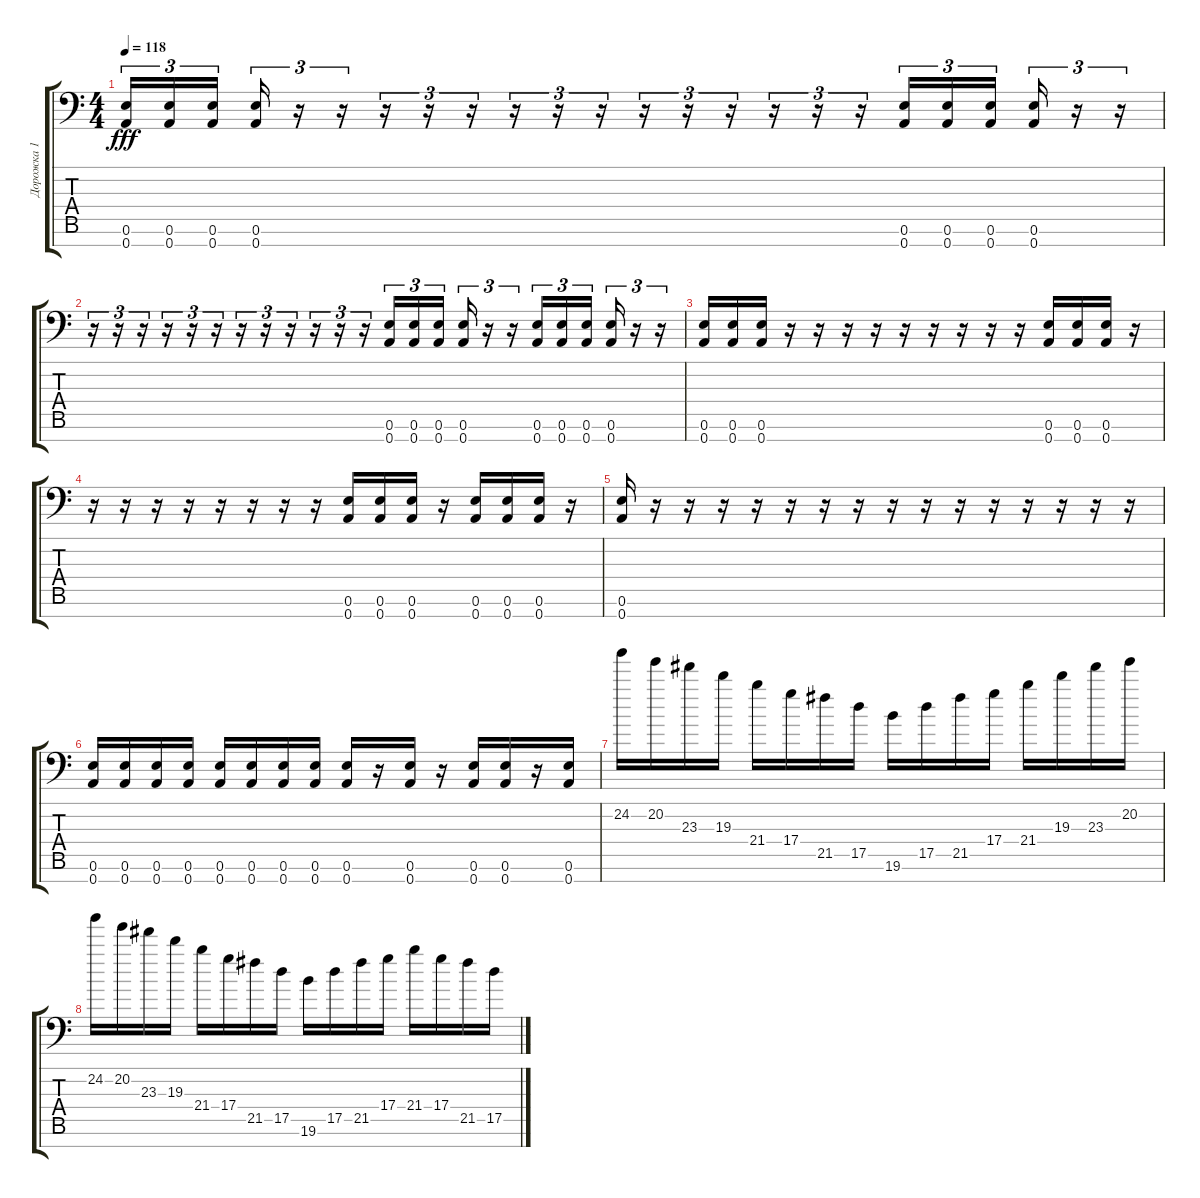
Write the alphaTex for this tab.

\track ("Дорожка 1" "Дорожка 1") {instrument distortionguitar}
\staff {score tabs}
\tuning (E4 B3 G3 D3 A2 E2 A1) {hide}
\ts (4 4)
\tempo 118
\clef f4
\ks c
(0.6 0.7).16{tu (3 2) dy fff} (0.6 0.7).16{tu (3 2)} (0.6 0.7).16{tu (3 2) beam splitsecondary} (0.6 0.7).16{tu (3 2)} r.16{tu (3 2)} r.16{tu (3 2)} r.16{tu (3 2)} r.16{tu (3 2)} r.16{tu (3 2)} r.16{tu (3 2)} r.16{tu (3 2)} r.16{tu (3 2)} r.16{tu (3 2)} r.16{tu (3 2)} r.16{tu (3 2)} r.16{tu (3 2)} r.16{tu (3 2)} r.16{tu (3 2)} (0.6 0.7).16{tu (3 2)} (0.6 0.7).16{tu (3 2)} (0.6 0.7).16{tu (3 2) beam splitsecondary} (0.6 0.7).16{tu (3 2)} r.16{tu (3 2)} r.16{tu (3 2)} |
r.16{tu (3 2)} r.16{tu (3 2)} r.16{tu (3 2)} r.16{tu (3 2)} r.16{tu (3 2)} r.16{tu (3 2)} r.16{tu (3 2)} r.16{tu (3 2)} r.16{tu (3 2)} r.16{tu (3 2)} r.16{tu (3 2)} r.16{tu (3 2)} (0.6 0.7).16{tu (3 2)} (0.6 0.7).16{tu (3 2)} (0.6 0.7).16{tu (3 2) beam splitsecondary} (0.6 0.7).16{tu (3 2)} r.16{tu (3 2)} r.16{tu (3 2)} (0.6 0.7).16{tu (3 2)} (0.6 0.7).16{tu (3 2)} (0.6 0.7).16{tu (3 2) beam splitsecondary} (0.6 0.7).16{tu (3 2)} r.16{tu (3 2)} r.16{tu (3 2)} |
(0.6 0.7).16 (0.6 0.7).16 (0.6 0.7).16 r.16 r.16 r.16 r.16 r.16 r.16 r.16 r.16 r.16 (0.6 0.7).16 (0.6 0.7).16 (0.6 0.7).16 r.16 |
r.16 r.16 r.16 r.16 r.16 r.16 r.16 r.16 (0.6 0.7).16 (0.6 0.7).16 (0.6 0.7).16 r.16 (0.6 0.7).16 (0.6 0.7).16 (0.6 0.7).16 r.16 |
(0.6 0.7).16 r.16 r.16 r.16 r.16 r.16 r.16 r.16 r.16 r.16 r.16 r.16 r.16 r.16 r.16 r.16 |
(0.6 0.7).16 (0.6 0.7).16 (0.6 0.7).16 (0.6 0.7).16 (0.6 0.7).16 (0.6 0.7).16 (0.6 0.7).16 (0.6 0.7).16 (0.6 0.7).16 r.16 (0.6 0.7).16 r.16 (0.6 0.7).16 (0.6 0.7).16 r.16 (0.6 0.7).16 |
24.2.16 20.2.16 23.3.16 19.3.16 21.4.16 17.4.16 21.5.16 17.5.16 19.6.16 17.5.16 21.5.16 17.4.16 21.4.16 19.3.16 23.3.16 20.2.16 |
24.2.16 20.2.16 23.3.16 19.3.16 21.4.16 17.4.16 21.5.16 17.5.16 19.6.16 17.5.16 21.5.16 17.4.16 21.4.16 17.4.16 21.5.16 17.5.16
